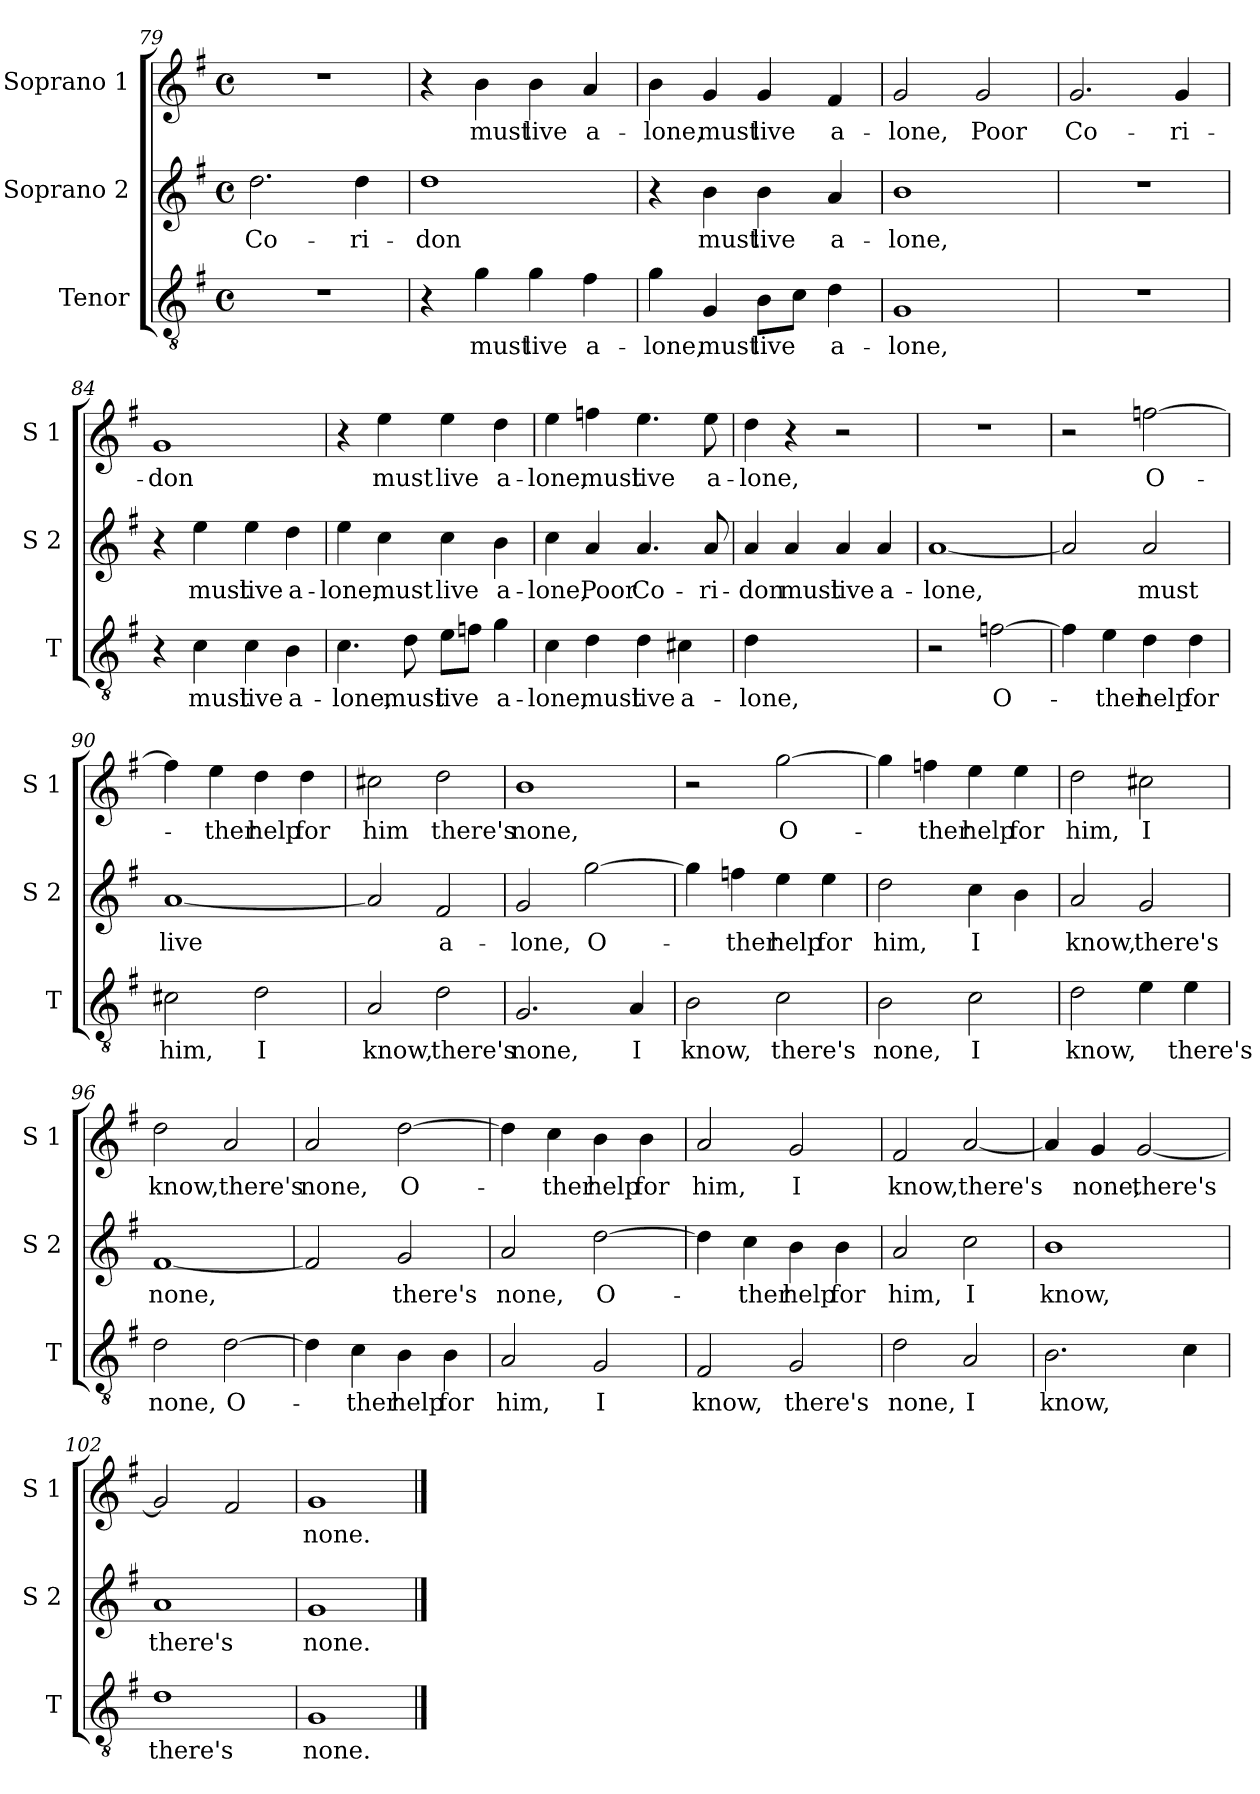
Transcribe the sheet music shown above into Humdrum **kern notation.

**kern	**text	**kern	**text	**kern	**text
*part3	*part3	*part2	*part2	*part1	*part1
*staff3	*staff3	*staff2	*staff2	*staff1	*staff1
*I"Tenor	*	*I"Soprano 2	*	*I"Soprano 1	*
*I'T	*	*I'S 2	*	*I'S 1	*
*clefGv2	*	*clefG2	*	*clefG2	*
*k[f#]	*	*k[f#]	*	*k[f#]	*
*G:	*	*G:	*	*G:	*
*M4/4	*	*M4/4	*	*M4/4	*
*met(c)	*	*met(c)	*	*met(c)	*
=79	=79	=79	=79	=79	=79
!	!	!	!LO:LY:b	!	!
1r	.	2.dd\	Co-	1r	.
!	!	!	!LO:LY:b	!	!
.	.	4dd\	-ri-	.	.
=80	=80	=80	=80	=80	=80
!	!	!	!LO:LY:b	!	!
4r	.	1dd	-don	4r	.
!	!LO:LY:b	!	!	!	!LO:LY:b
4g\	must	.	.	4b\	must
!	!LO:LY:b	!	!	!	!LO:LY:b
4g\	live	.	.	4b\	live
!	!LO:LY:b	!	!	!	!LO:LY:b
4f#\	a-	.	.	4a/	a-
=81	=81	=81	=81	=81	=81
!	!LO:LY:b	!	!	!	!LO:LY:b
4g\	-lone,	4r	.	4b\	-lone,
!	!LO:LY:b	!	!LO:LY:b	!	!LO:LY:b
4G/	must	4b\	must	4g/	must
!	!LO:LY:b	!	!LO:LY:b	!	!LO:LY:b
8B\L	live	4b\	live	4g/	live
8c\J	.	.	.	.	.
!	!LO:LY:b	!	!LO:LY:b	!	!LO:LY:b
4d\	a-	4a/	a-	4f#/	a-
=82	=82	=82	=82	=82	=82
!	!LO:LY:b	!	!LO:LY:b	!	!LO:LY:b
1G	-lone,	1b	-lone,	2g/	-lone,
!	!	!	!	!	!LO:LY:b
.	.	.	.	2g/	Poor
=83	=83	=83	=83	=83	=83
!	!	!	!	!	!LO:LY:b
1r	.	1r	.	2.g/	Co-
!	!	!	!	!	!LO:LY:b
.	.	.	.	4g/	-ri-
!!LO:PB:g=z
=84	=84	=84	=84	=84	=84
!	!	!	!	!	!LO:LY:b
4r	.	4r	.	1g	-don
!	!LO:LY:b	!	!LO:LY:b	!	!
4c\	must	4ee\	must	.	.
!	!LO:LY:b	!	!LO:LY:b	!	!
4c\	live	4ee\	live	.	.
!	!LO:LY:b	!	!LO:LY:b	!	!
4B\	a-	4dd\	a-	.	.
=85	=85	=85	=85	=85	=85
!	!LO:LY:b	!	!LO:LY:b	!	!
4.c\	-lone,	4ee\	-lone,	4r	.
!	!	!	!LO:LY:b	!	!LO:LY:b
.	.	4cc\	must	4ee\	must
!	!LO:LY:b	!	!	!	!
8d\	must	.	.	.	.
!	!LO:LY:b	!	!LO:LY:b	!	!LO:LY:b
8e\L	live	4cc\	live	4ee\	live
8fn\J	.	.	.	.	.
!	!LO:LY:b	!	!LO:LY:b	!	!LO:LY:b
4g\	a-	4b\	a-	4dd\	a-
=86	=86	=86	=86	=86	=86
!	!LO:LY:b	!	!LO:LY:b	!	!LO:LY:b
4c\	-lone,	4cc\	-lone,	4ee\	-lone,
!	!LO:LY:b	!	!LO:LY:b	!	!LO:LY:b
4d\	must	4a/	Poor	4ffn\	must
!	!LO:LY:b	!	!LO:LY:b	!	!LO:LY:b
4d\	live	4.a/	Co-	4.ee\	live
!	!LO:LY:b	!	!	!	!
4c#X\	a-	.	.	.	.
!	!	!	!LO:LY:b	!	!LO:LY:b
.	.	8a/	-ri-	8ee\	a-
=87	=87	=87	=87	=87	=87
!	!LO:LY:b	!	!LO:LY:b	!	!LO:LY:b
4d\	-lone,	4a/	-don	4dd\	-lone,
!	!	!	!LO:LY:b	!	!
2.ryy	.	4a/	must	4r	.
!	!	!	!LO:LY:b	!	!
.	.	4a/	live	2r	.
!	!	!	!LO:LY:b	!	!
.	.	4a/	a-	.	.
=88	=88	=88	=88	=88	=88
!	!	!	!LO:LY:b	!	!
2r	.	[1a	-lone,	1r	.
!	!LO:LY:b	!	!	!	!
[2fn\	O-	.	.	.	.
!!LO:LB:g=z
=89	=89	=89	=89	=89	=89
4f\]	.	2a/]	.	2r	.
!	!LO:LY:b	!	!	!	!
4e\	-ther	.	.	.	.
!	!LO:LY:b	!	!LO:LY:b	!	!LO:LY:b
4d\	help	2a/	must	[2ffn\	O-
!	!LO:LY:b	!	!	!	!
4d\	for	.	.	.	.
=90	=90	=90	=90	=90	=90
!	!LO:LY:b	!	!LO:LY:b	!	!
2c#X\	him,	[1a	live	4ff\]	.
!	!	!	!	!	!LO:LY:b
.	.	.	.	4ee\	-ther
!	!LO:LY:b	!	!	!	!LO:LY:b
2d\	I	.	.	4dd\	help
!	!	!	!	!	!LO:LY:b
.	.	.	.	4dd\	for
=91	=91	=91	=91	=91	=91
!	!LO:LY:b	!	!	!	!LO:LY:b
2A/	know,	2a/]	.	2cc#X\	him
!	!LO:LY:b	!	!LO:LY:b	!	!LO:LY:b
2d\	there's	2f#/	a-	2dd\	there's
=92	=92	=92	=92	=92	=92
!	!LO:LY:b	!	!LO:LY:b	!	!LO:LY:b
2.G/	none,	2g/	-lone,	1b	none,
!	!	!	!LO:LY:b	!	!
.	.	[2gg\	O-	.	.
!	!LO:LY:b	!	!	!	!
4A/	I	.	.	.	.
=93	=93	=93	=93	=93	=93
!	!LO:LY:b	!	!	!	!
2B\	know,	4gg\]	.	2r	.
!	!	!	!LO:LY:b	!	!
.	.	4ffn\	-ther	.	.
!	!LO:LY:b	!	!LO:LY:b	!	!LO:LY:b
2c\	there's	4ee\	help	[2gg\	O-
!	!	!	!LO:LY:b	!	!
.	.	4ee\	for	.	.
!!LO:LB:g=z
=94	=94	=94	=94	=94	=94
!	!LO:LY:b	!	!LO:LY:b	!	!
2B\	none,	2dd\	him,	4gg\]	.
!	!	!	!	!	!LO:LY:b
.	.	.	.	4ffn\	-ther
!	!LO:LY:b	!	!LO:LY:b	!	!LO:LY:b
2c\	I	4cc\	I	4ee\	help
!	!	!	!	!	!LO:LY:b
.	.	4b\	.	4ee\	for
=95	=95	=95	=95	=95	=95
!	!LO:LY:b	!	!LO:LY:b	!	!LO:LY:b
2d\	know,	2a/	know,	2dd\	him,
!	!	!	!LO:LY:b	!	!LO:LY:b
4e\	.	2g/	there's	2cc#X\	I
!	!LO:LY:b	!	!	!	!
4e\	there's	.	.	.	.
=96	=96	=96	=96	=96	=96
!	!LO:LY:b	!	!LO:LY:b	!	!LO:LY:b
2d\	none,	[1f#	none,	2dd\	know,
!	!LO:LY:b	!	!	!	!LO:LY:b
[2d\	O-	.	.	2a/	there's
=97	=97	=97	=97	=97	=97
!	!	!	!	!	!LO:LY:b
4d\]	.	2f#/]	.	2a/	none,
!	!LO:LY:b	!	!	!	!
4c\	-ther	.	.	.	.
!	!LO:LY:b	!	!LO:LY:b	!	!LO:LY:b
4B\	help	2g/	there's	[2dd\	O-
!	!LO:LY:b	!	!	!	!
4B\	for	.	.	.	.
=98	=98	=98	=98	=98	=98
!	!LO:LY:b	!	!LO:LY:b	!	!
2A/	him,	2a/	none,	4dd\]	.
!	!	!	!	!	!LO:LY:b
.	.	.	.	4cc\	-ther
!	!LO:LY:b	!	!LO:LY:b	!	!LO:LY:b
2G/	I	[2dd\	O-	4b\	help
!	!	!	!	!	!LO:LY:b
.	.	.	.	4b\	for
!!LO:LB:g=z
=99	=99	=99	=99	=99	=99
!	!LO:LY:b	!	!	!	!LO:LY:b
2F#/	know,	4dd\]	.	2a/	him,
!	!	!	!LO:LY:b	!	!
.	.	4cc\	-ther	.	.
!	!LO:LY:b	!	!LO:LY:b	!	!LO:LY:b
2G/	there's	4b\	help	2g/	I
!	!	!	!LO:LY:b	!	!
.	.	4b\	for	.	.
=100	=100	=100	=100	=100	=100
!	!LO:LY:b	!	!LO:LY:b	!	!LO:LY:b
2d\	none,	2a/	him,	2f#/	know,
!	!LO:LY:b	!	!LO:LY:b	!	!LO:LY:b
2A/	I	2cc\	I	[2a/	there's
=101	=101	=101	=101	=101	=101
!	!LO:LY:b	!	!LO:LY:b	!	!
2.B\	know,	1b	know,	4a/]	.
!	!	!	!	!	!LO:LY:b
.	.	.	.	4g/	none,
!	!	!	!	!	!LO:LY:b
.	.	.	.	[2g/	there's
4c\	.	.	.	.	.
=102	=102	=102	=102	=102	=102
!	!LO:LY:b	!	!LO:LY:b	!	!
1d	there's	1a	there's	2g/]	.
.	.	.	.	2f#/	.
=103	=103	=103	=103	=103	=103
!	!LO:LY:b	!	!LO:LY:b	!	!LO:LY:b
1G	none.	1g	none.	1g	none.
==	==	==	==	==	==
*-	*-	*-	*-	*-	*-
